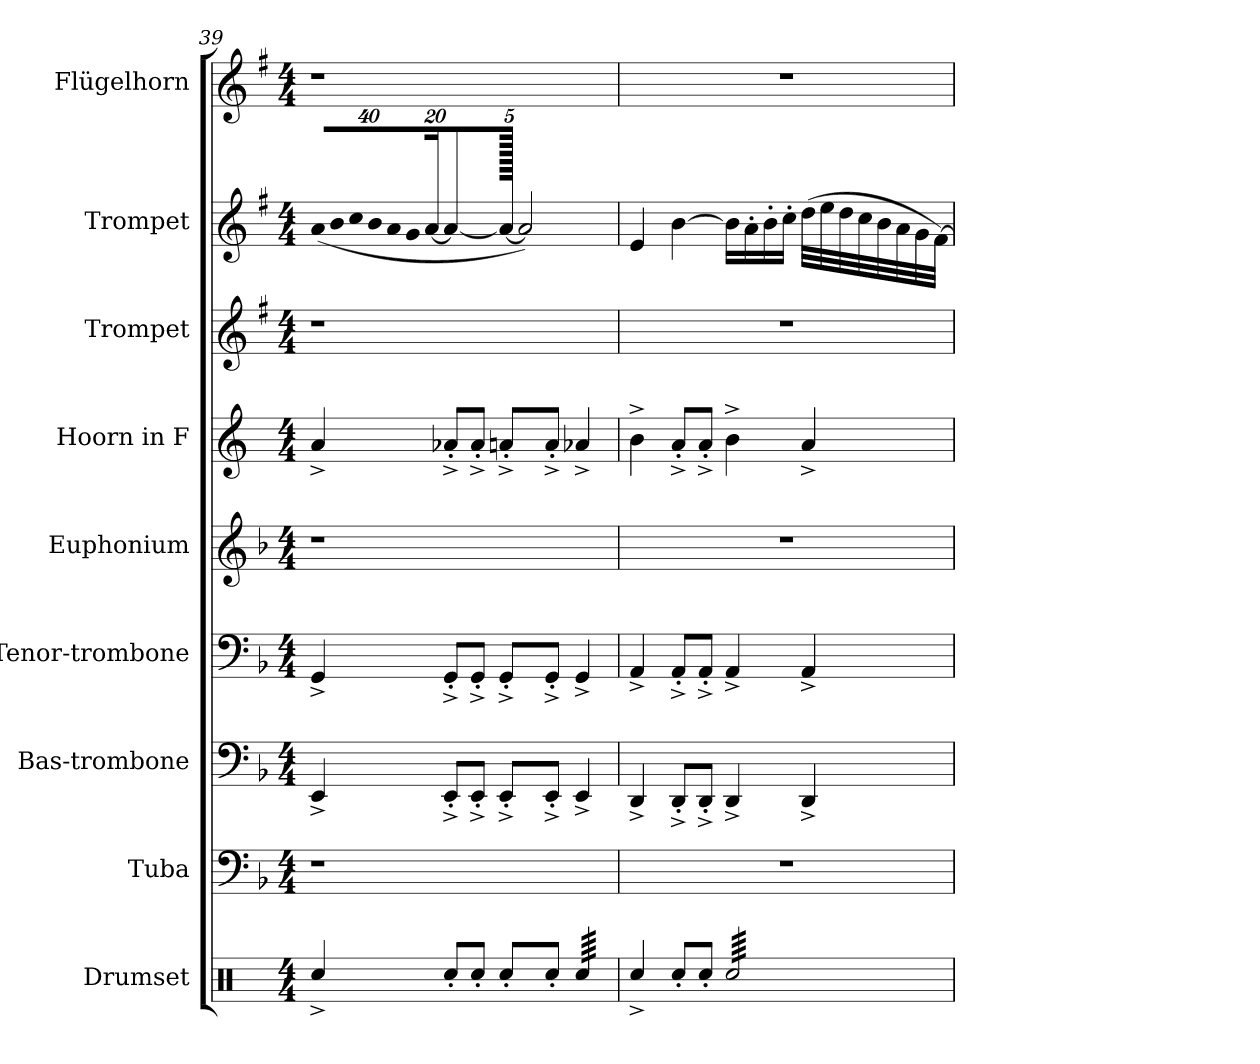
**kern	**kern	**kern	**kern	**kern	**kern	**kern	**kern	**kern
*part9	*part8	*part7	*part6	*part5	*part4	*part3	*part2	*part1
*staff9	*staff8	*staff7	*staff6	*staff5	*staff4	*staff3	*staff2	*staff1
*I"Drumset	*I"Tuba	*I"Bas-trombone	*I"Tenor-trombone	*I"Euphonium	*I"Hoorn in F	*I"Trompet	*I"Trompet	*I"Flügelhorn
*I'Drs.	*I'Tba.	*I'Bs. Tbn.	*I'T. Tbn.	*I'Euph.	*	*I'Tpt.	*I'Tpt.	*I'Flghn.
!!LO:PB:g=z
*clefX	*clefF4	*clefF4	*clefF4	*clefG2	*clefG2	*clefG2	*clefG2	*clefG2
*	*	*	*	*ITrd8c14	*ITrd4c7	*ITrd1c2	*ITrd1c2	*ITrd1c2
*k[]	*k[b-]	*k[b-]	*k[b-]	*k[b-]	*k[b-]	*k[b-]	*k[b-]	*k[b-]
*M4/4	*M4/4	*M4/4	*M4/4	*M4/4	*M4/4	*M4/4	*M4/4	*M4/4
*	*	*	*	*	*	*	*Xbrackettup	*
=39	=39	=39	=39	=39	=39	=39	=39	=39
!	!	!	!	!	!	!	!LO:N:vis=16	!
4Rcc^/	1r	4EE^/	4GG^/	1r	4d^/	1r	(640%23g/LL	1r
!	!	!	!	!	!	!	!LO:N:vis=16	!
.	.	.	.	.	.	.	640%23a/	.
!	!	!	!	!	!	!	!LO:N:vis=16	!
.	.	.	.	.	.	.	640%23b-/	.
!	!	!	!	!	!	!	!LO:N:vis=16	!
.	.	.	.	.	.	.	640%23a/	.
!	!	!	!	!	!	!	!LO:N:vis=16	!
.	.	.	.	.	.	.	640%23g/	.
!	!	!	!	!	!	!	!LO:N:vis=16	!
.	.	.	.	.	.	.	640%23f/	.
.	.	.	.	.	.	.	[320%11g/JJ	.
8Rcc'/L	.	8EE'^/L	8GG'^/L	.	8d-X'^/L	.	4g/_	.
8Rcc'/J	.	8EE'^/J	8GG^'/J	.	8d-'^/J	.	.	.
8Rcc'/L	.	8EE^'/L	8GG^'/L	.	8dn^'/L	.	640g/JJ_	.
.	.	.	.	.	.	.	2g/])	.
8Rcc'/J	.	8EE'^/J	8GG^'/J	.	8d^'/J	.	.	.
*tremolo	*	*	*	*	*	*	*	*
64Rcc/LLLL	.	4EE^/	4GG^/	.	4d-X^/	.	.	.
64Rcc/	.	.	.	.	.	.	.	.
64Rcc/	.	.	.	.	.	.	.	.
64Rcc/	.	.	.	.	.	.	.	.
64Rcc/	.	.	.	.	.	.	.	.
64Rcc/	.	.	.	.	.	.	.	.
64Rcc/	.	.	.	.	.	.	.	.
64Rcc/	.	.	.	.	.	.	.	.
64Rcc/	.	.	.	.	.	.	.	.
64Rcc/	.	.	.	.	.	.	.	.
64Rcc/	.	.	.	.	.	.	.	.
64Rcc/	.	.	.	.	.	.	.	.
64Rcc/	.	.	.	.	.	.	.	.
64Rcc/	.	.	.	.	.	.	.	.
64Rcc/	.	.	.	.	.	.	.	.
64Rcc/JJJJ	.	.	.	.	.	.	.	.
*Xtremolo	*	*	*	*	*	*	*	*
640ryy	640ryy	640ryy	640ryy	640ryy	640ryy	640ryy	.	640ryy
=40	=40	=40	=40	=40	=40	=40	=40	=40
4Rcc^/	1r	4DD^/	4AA^/	1r	4e^\	1r	4d/	1r
8Rcc'/L	.	8DD'^/L	8AA'^/L	.	8d'^/L	.	[4a\	.
8Rcc'/J	.	8DD'^/J	8AA^'/J	.	8d'^/J	.	.	.
*tremolo	*	*	*	*	*	*	*	*
64Rcc/LLLL	.	4DD^/	4AA^/	.	4e^\	.	16a\LL]	.
64Rcc/	.	.	.	.	.	.	.	.
64Rcc/	.	.	.	.	.	.	.	.
64Rcc/	.	.	.	.	.	.	.	.
64Rcc/	.	.	.	.	.	.	16g'\	.
64Rcc/	.	.	.	.	.	.	.	.
64Rcc/	.	.	.	.	.	.	.	.
64Rcc/	.	.	.	.	.	.	.	.
64Rcc/	.	.	.	.	.	.	16a'\	.
64Rcc/	.	.	.	.	.	.	.	.
64Rcc/	.	.	.	.	.	.	.	.
64Rcc/	.	.	.	.	.	.	.	.
64Rcc/	.	.	.	.	.	.	16b-'\JJ	.
64Rcc/	.	.	.	.	.	.	.	.
64Rcc/	.	.	.	.	.	.	.	.
64Rcc/	.	.	.	.	.	.	.	.
64Rcc/	.	4DD^/	4AA^/	.	4d^/	.	(32cc\LLL	.
64Rcc/	.	.	.	.	.	.	.	.
64Rcc/	.	.	.	.	.	.	32dd\	.
64Rcc/	.	.	.	.	.	.	.	.
64Rcc/	.	.	.	.	.	.	32cc\	.
64Rcc/	.	.	.	.	.	.	.	.
64Rcc/	.	.	.	.	.	.	32b-\	.
64Rcc/	.	.	.	.	.	.	.	.
64Rcc/	.	.	.	.	.	.	32a\	.
64Rcc/	.	.	.	.	.	.	.	.
64Rcc/	.	.	.	.	.	.	32g\	.
64Rcc/	.	.	.	.	.	.	.	.
64Rcc/	.	.	.	.	.	.	32f\	.
64Rcc/	.	.	.	.	.	.	.	.
64Rcc/	.	.	.	.	.	.	[32e\JJJ)	.
64Rcc/JJJJ	.	.	.	.	.	.	.	.
*Xtremolo	*	*	*	*	*	*	*	*
=	=	=	=	=	=	=	=	=
*-	*-	*-	*-	*-	*-	*-	*-	*-
